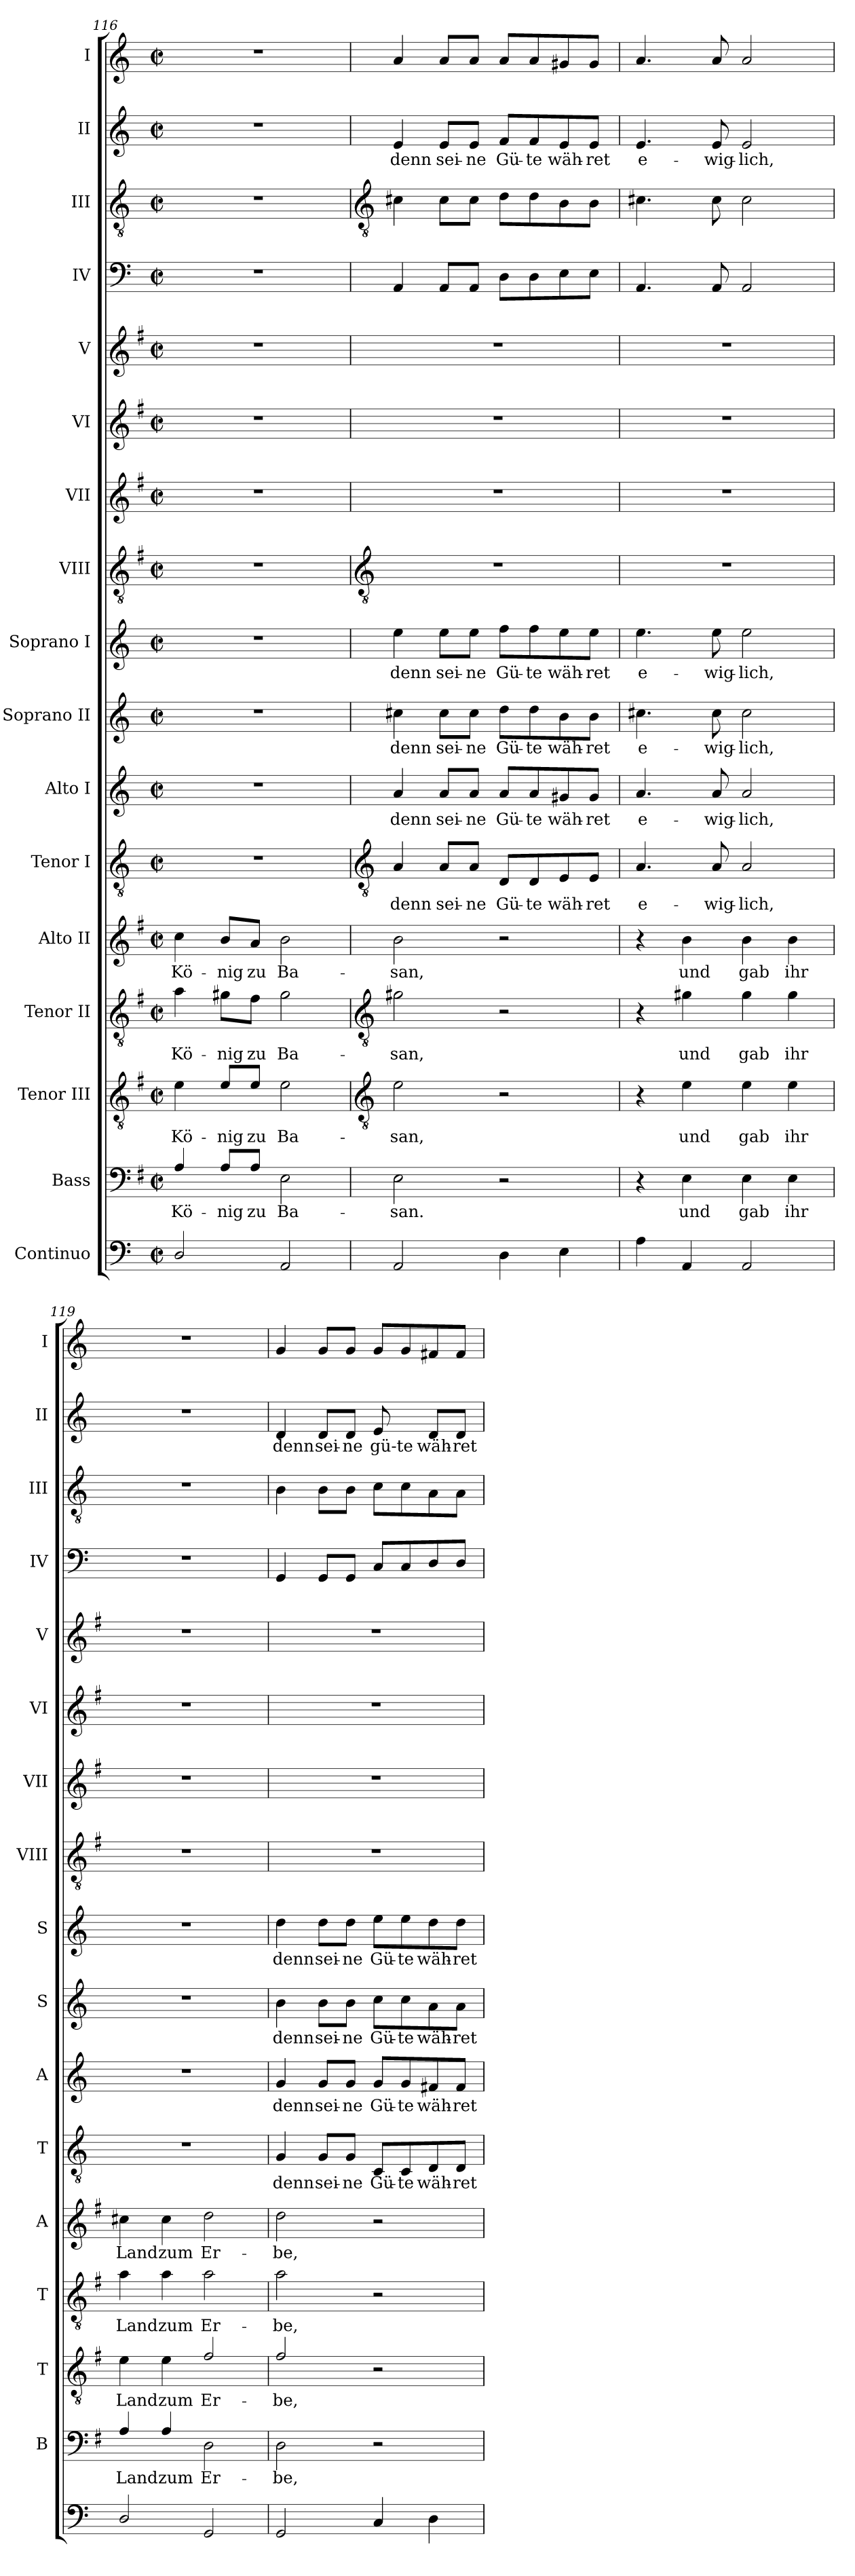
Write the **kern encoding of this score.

**kern	**kern	**text	**kern	**text	**kern	**text	**kern	**text	**kern	**text	**kern	**text	**kern	**text	**kern	**text	**kern	**kern	**kern	**kern	**kern	**kern	**kern	**text	**kern
*part17	*part16	*part16	*part15	*part15	*part14	*part14	*part13	*part13	*part12	*part12	*part11	*part11	*part10	*part10	*part9	*part9	*part8	*part7	*part6	*part5	*part4	*part3	*part2	*part2	*part1
*staff17	*staff16	*staff16	*staff15	*staff15	*staff14	*staff14	*staff13	*staff13	*staff12	*staff12	*staff11	*staff11	*staff10	*staff10	*staff9	*staff9	*staff8	*staff7	*staff6	*staff5	*staff4	*staff3	*staff2	*staff2	*staff1
*I"Continuo	*I"Bass	*	*I"Tenor III	*	*I"Tenor II	*	*I"Alto II	*	*I"Tenor I	*	*I"Alto I	*	*I"Soprano II	*	*I"Soprano I	*	*I"VIII	*I"VII	*I"VI	*I"V	*I"IV	*I"III	*I"II	*	*I"I
*	*I'B	*	*I'T	*	*I'T	*	*I'A	*	*I'T	*	*I'A	*	*I'S	*	*I'S	*	*I'VIII	*I'VII	*I'VI	*I'V	*I'IV	*I'III	*I'II	*	*I'I
*clefF4	*clefF4	*	*clefGv2	*	*clefGv2	*	*clefG2	*	*clefGv2	*	*clefG2	*	*clefG2	*	*clefG2	*	*clefGv2	*clefG2	*clefG2	*clefG2	*clefF4	*clefGv2	*clefG2	*	*clefG2
*	*ITrd4c7	*	*ITrd4c7	*	*ITrd4c7	*	*ITrd4c7	*	*	*	*	*	*	*	*	*	*ITrd4c7	*ITrd4c7	*ITrd4c7	*ITrd4c7	*	*	*	*	*
*k[]	*k[]	*	*k[]	*	*k[]	*	*k[]	*	*k[]	*	*k[]	*	*k[]	*	*k[]	*	*k[]	*k[]	*k[]	*k[]	*k[]	*k[]	*k[]	*	*k[]
*C:	*C:	*	*C:	*	*C:	*	*C:	*	*C:	*	*C:	*	*C:	*	*C:	*	*C:	*C:	*C:	*C:	*C:	*C:	*C:	*	*C:
*M2/2	*M2/2	*	*M2/2	*	*M2/2	*	*M2/2	*	*M2/2	*	*M2/2	*	*M2/2	*	*M2/2	*	*M2/2	*M2/2	*M2/2	*M2/2	*M2/2	*M2/2	*M2/2	*	*M2/2
*met(c|)	*met(c|)	*	*met(c|)	*	*met(c|)	*	*met(c|)	*	*met(c|)	*	*met(c|)	*	*met(c|)	*	*met(c|)	*	*met(c|)	*met(c|)	*met(c|)	*met(c|)	*met(c|)	*met(c|)	*met(c|)	*	*met(c|)
=116	=116	=116	=116	=116	=116	=116	=116	=116	=116	=116	=116	=116	=116	=116	=116	=116	=116	=116	=116	=116	=116	=116	=116	=116	=116
!	!	!LO:LY:b	!	!LO:LY:b	!	!LO:LY:b	!	!LO:LY:b	!	!	!	!	!	!	!	!	!	!	!	!	!	!	!	!	!
2D/	4D/	Kö-	4A	Kö-	4d	Kö-	4f	Kö-	1r	.	1r	.	1r	.	1r	.	1r	1r	1r	1r	1r	1r	1r	.	1r
!	!	!LO:LY:b	!	!LO:LY:b	!	!LO:LY:b	!	!LO:LY:b	!	!	!	!	!	!	!	!	!	!	!	!	!	!	!	!	!
.	8D/L	-nig	8A/L	-nig	8c#X\L	-nig	8e/L	-nig	.	.	.	.	.	.	.	.	.	.	.	.	.	.	.	.	.
!	!	!LO:LY:b	!	!LO:LY:b	!	!LO:LY:b	!	!LO:LY:b	!	!	!	!	!	!	!	!	!	!	!	!	!	!	!	!	!
.	8D/J	zu	8A/J	zu	8B\J	zu	8d/J	zu	.	.	.	.	.	.	.	.	.	.	.	.	.	.	.	.	.
!	!	!LO:LY:b	!	!LO:LY:b	!	!LO:LY:b	!	!LO:LY:b	!	!	!	!	!	!	!	!	!	!	!	!	!	!	!	!	!
2AA	2AA	Ba-	2A	Ba-	2c#	Ba-	2e	Ba-	.	.	.	.	.	.	.	.	.	.	.	.	.	.	.	.	.
!!LO:LB:g=z
=117	=117	=117	=117	=117	=117	=117	=117	=117	=117	=117	=117	=117	=117	=117	=117	=117	=117	=117	=117	=117	=117	=117	=117	=117	=117
*	*	*	*clefGv2	*	*clefGv2	*	*	*	*clefGv2	*	*	*	*	*	*	*	*clefGv2	*	*	*	*	*clefGv2	*	*	*
!	!	!LO:LY:b	!	!LO:LY:b	!	!LO:LY:b	!	!LO:LY:b	!	!LO:LY:b	!	!LO:LY:b	!	!LO:LY:b	!	!LO:LY:b	!	!	!	!	!	!	!	!LO:LY:b	!
2AA	2AA	-san.	2A	-san,	2c#X	-san,	2e	-san,	4A	denn	4a	denn	4cc#X	denn	4ee	denn	1r	1r	1r	1r	4AA	4c#X	4e	denn	4a
!	!	!	!	!	!	!	!	!	!	!LO:LY:b	!	!LO:LY:b	!	!LO:LY:b	!	!LO:LY:b	!	!	!	!	!	!	!	!LO:LY:b	!
.	.	.	.	.	.	.	.	.	8A/L	sei-	8a/L	sei-	8cc#\L	sei-	8ee\L	sei-	.	.	.	.	8AAL	8c#L	8e/L	sei-	8aL
!	!	!	!	!	!	!	!	!	!	!LO:LY:b	!	!LO:LY:b	!	!LO:LY:b	!	!LO:LY:b	!	!	!	!	!	!	!	!LO:LY:b	!
.	.	.	.	.	.	.	.	.	8A/J	-ne	8a/J	-ne	8cc#\J	-ne	8ee\J	-ne	.	.	.	.	8AAJ	8c#J	8e/J	-ne	8aJ
!	!	!	!	!	!	!	!	!	!	!LO:LY:b	!	!LO:LY:b	!	!LO:LY:b	!	!LO:LY:b	!	!	!	!	!	!	!	!LO:LY:b	!
4D	2r	.	2r	.	2r	.	2r	.	8D/L	Gü-	8a/L	Gü-	8dd\L	Gü-	8ff\L	Gü-	.	.	.	.	8DL	8dL	8f/L	Gü-	8aL
!	!	!	!	!	!	!	!	!	!	!LO:LY:b	!	!LO:LY:b	!	!LO:LY:b	!	!LO:LY:b	!	!	!	!	!	!	!	!LO:LY:b	!
.	.	.	.	.	.	.	.	.	8D/	-te	8a/	-te	8dd\	-te	8ff\	-te	.	.	.	.	8D	8d	8f/	-te	8a
!	!	!	!	!	!	!	!	!	!	!LO:LY:b	!	!LO:LY:b	!	!LO:LY:b	!	!LO:LY:b	!	!	!	!	!	!	!	!LO:LY:b	!
4E	.	.	.	.	.	.	.	.	8E/	wäh-	8g#X/	wäh-	8b\	wäh-	8ee\	wäh-	.	.	.	.	8E	8B	8e/	wäh-	8g#X
!	!	!	!	!	!	!	!	!	!	!LO:LY:b	!	!LO:LY:b	!	!LO:LY:b	!	!LO:LY:b	!	!	!	!	!	!	!	!LO:LY:b	!
.	.	.	.	.	.	.	.	.	8E/J	-ret	8g#/J	-ret	8b\J	-ret	8ee\J	-ret	.	.	.	.	8EJ	8BJ	8e/J	-ret	8g#J
=118	=118	=118	=118	=118	=118	=118	=118	=118	=118	=118	=118	=118	=118	=118	=118	=118	=118	=118	=118	=118	=118	=118	=118	=118	=118
!	!	!	!	!	!	!	!	!	!	!LO:LY:b	!	!LO:LY:b	!	!LO:LY:b	!	!LO:LY:b	!	!	!	!	!	!	!	!LO:LY:b	!
4A	4r	.	4r	.	4r	.	4r	.	4.A	e-	4.a	e-	4.cc#X	e-	4.ee	e-	1r	1r	1r	1r	4.AA	4.c#X	4.e	e-	4.a
!	!	!LO:LY:b	!	!LO:LY:b	!	!LO:LY:b	!	!LO:LY:b	!	!	!	!	!	!	!	!	!	!	!	!	!	!	!	!	!
4AA	4AA	und	4A	und	4c#X	und	4e	und	.	.	.	.	.	.	.	.	.	.	.	.	.	.	.	.	.
!	!	!	!	!	!	!	!	!	!	!LO:LY:b	!	!LO:LY:b	!	!LO:LY:b	!	!LO:LY:b	!	!	!	!	!	!	!	!LO:LY:b	!
.	.	.	.	.	.	.	.	.	8A	-wig-	8a	-wig-	8cc#	-wig-	8ee	-wig-	.	.	.	.	8AA	8c#	8e	-wig-	8a
!	!	!LO:LY:b	!	!LO:LY:b	!	!LO:LY:b	!	!LO:LY:b	!	!LO:LY:b	!	!LO:LY:b	!	!LO:LY:b	!	!LO:LY:b	!	!	!	!	!	!	!	!LO:LY:b	!
2AA	4AA	gab	4A	gab	4c#	gab	4e	gab	2A	-lich,	2a	-lich,	2cc#	-lich,	2ee	-lich,	.	.	.	.	2AA	2c#	2e	-lich,	2a
!	!	!LO:LY:b	!	!LO:LY:b	!	!LO:LY:b	!	!LO:LY:b	!	!	!	!	!	!	!	!	!	!	!	!	!	!	!	!	!
.	4AA	ihr	4A	ihr	4c#	ihr	4e	ihr	.	.	.	.	.	.	.	.	.	.	.	.	.	.	.	.	.
=119	=119	=119	=119	=119	=119	=119	=119	=119	=119	=119	=119	=119	=119	=119	=119	=119	=119	=119	=119	=119	=119	=119	=119	=119	=119
!	!	!LO:LY:b	!	!LO:LY:b	!	!LO:LY:b	!	!LO:LY:b	!	!	!	!	!	!	!	!	!	!	!	!	!	!	!	!	!
2D/	4D/	Land	4A	Land	4d	Land	4f#X	Land	1r	.	1r	.	1r	.	1r	.	1r	1r	1r	1r	1r	1r	1r	.	1r
!	!	!LO:LY:b	!	!LO:LY:b	!	!LO:LY:b	!	!LO:LY:b	!	!	!	!	!	!	!	!	!	!	!	!	!	!	!	!	!
.	4D/	zum	4A	zum	4d	zum	4f#	zum	.	.	.	.	.	.	.	.	.	.	.	.	.	.	.	.	.
!	!	!LO:LY:b	!	!LO:LY:b	!	!LO:LY:b	!	!LO:LY:b	!	!	!	!	!	!	!	!	!	!	!	!	!	!	!	!	!
2GG	2GG	Er-	2B/	Er-	2d	Er-	2g	Er-	.	.	.	.	.	.	.	.	.	.	.	.	.	.	.	.	.
=120	=120	=120	=120	=120	=120	=120	=120	=120	=120	=120	=120	=120	=120	=120	=120	=120	=120	=120	=120	=120	=120	=120	=120	=120	=120
!	!	!LO:LY:b	!	!LO:LY:b	!	!LO:LY:b	!	!LO:LY:b	!	!LO:LY:b	!	!LO:LY:b	!	!LO:LY:b	!	!LO:LY:b	!	!	!	!	!	!	!	!LO:LY:b	!
2GG	2GG	-be,	2B/	-be,	2d	-be,	2g	-be,	4G	denn	4g	denn	4b	denn	4dd	denn	1r	1r	1r	1r	4GG	4B	4d	denn	4g
!	!	!	!	!	!	!	!	!	!	!LO:LY:b	!	!LO:LY:b	!	!LO:LY:b	!	!LO:LY:b	!	!	!	!	!	!	!	!LO:LY:b	!
.	.	.	.	.	.	.	.	.	8G/L	sei-	8g/L	sei-	8b\L	sei-	8dd\L	sei-	.	.	.	.	8GGL	8BL	8d/L	sei-	8gL
!	!	!	!	!	!	!	!	!	!	!LO:LY:b	!	!LO:LY:b	!	!LO:LY:b	!	!LO:LY:b	!	!	!	!	!	!	!	!LO:LY:b	!
.	.	.	.	.	.	.	.	.	8G/J	-ne	8g/J	-ne	8b\J	-ne	8dd\J	-ne	.	.	.	.	8GGJ	8BJ	8d/J	-ne	8gJ
!	!	!	!	!	!	!	!	!	!	!LO:LY:b	!	!LO:LY:b	!	!LO:LY:b	!	!LO:LY:b	!	!	!	!	!	!	!	!LO:LY:b	!
4C	2r	.	2r	.	2r	.	2r	.	8C/L	Gü-	8g/L	Gü-	8cc\L	Gü-	8ee\L	Gü-	.	.	.	.	8CL	8cL	8e	gü-te	8gL
!	!	!	!	!	!	!	!	!	!	!LO:LY:b	!	!LO:LY:b	!	!LO:LY:b	!	!LO:LY:b	!	!	!	!	!	!	!	!	!
.	.	.	.	.	.	.	.	.	8C/	-te	8g/	-te	8cc\	-te	8ee\	-te	.	.	.	.	8C	8c	8ryy	.	8g
!	!	!	!	!	!	!	!	!	!	!LO:LY:b	!	!LO:LY:b	!	!LO:LY:b	!	!LO:LY:b	!	!	!	!	!	!	!	!LO:LY:b	!
4D	.	.	.	.	.	.	.	.	8D/	wäh-	8f#X/	wäh-	8a\	wäh-	8dd\	wäh-	.	.	.	.	8D	8A	8d/L	wäh-	8f#X
!	!	!	!	!	!	!	!	!	!	!LO:LY:b	!	!LO:LY:b	!	!LO:LY:b	!	!LO:LY:b	!	!	!	!	!	!	!	!LO:LY:b	!
.	.	.	.	.	.	.	.	.	8D/J	-ret	8f#/J	-ret	8a\J	-ret	8dd\J	-ret	.	.	.	.	8DJ	8AJ	8d/J	-ret	8f#J
=	=	=	=	=	=	=	=	=	=	=	=	=	=	=	=	=	=	=	=	=	=	=	=	=	=
*-	*-	*-	*-	*-	*-	*-	*-	*-	*-	*-	*-	*-	*-	*-	*-	*-	*-	*-	*-	*-	*-	*-	*-	*-	*-
